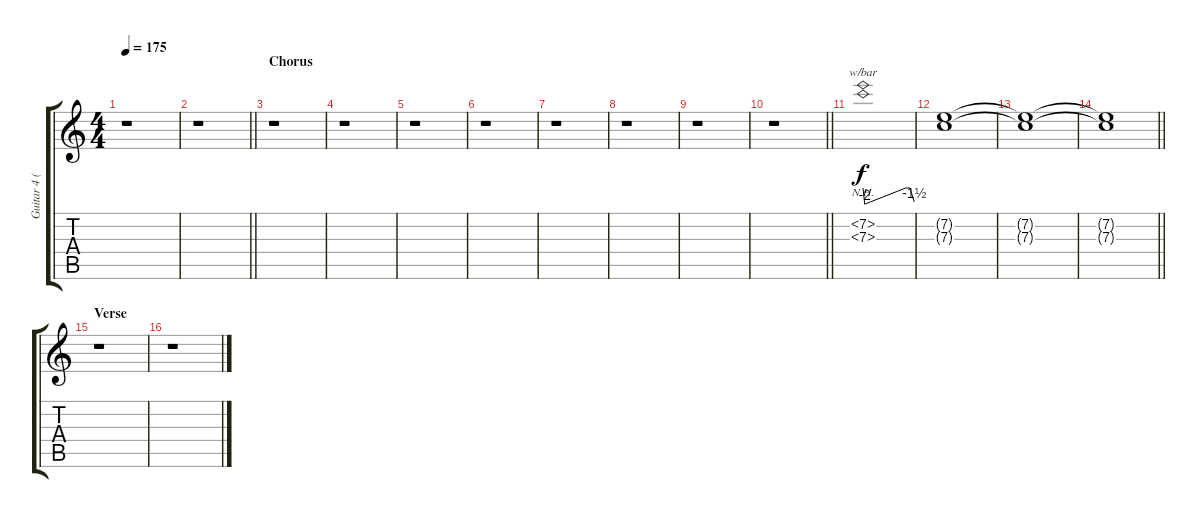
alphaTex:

\track ("Guitar 4 (Additional)" "Guitar 4 (") {instrument overdrivenguitar}
\staff {score tabs}
\tuning (D4 A3 F3 C3 G2 D2) {hide}
\ts (4 4)
\tempo 175
\clef g2
\ks c
r.1{dy f} |
\barLineRight lightlight
r.1 |
\section ("" "Chorus")
r.1 |
r.1 |
r.1 |
r.1 |
r.1 |
r.1 |
r.1 |
\barLineRight lightlight
r.1 |
(7.2{nh} 7.3{nh}).1{tbe (custom default 0 0 2 -8 50 0 55 0 60 -6) volume 9 balance 4} |
(7.2{t} 7.3{t}).1 |
(7.2{t} 7.3{t}).1 |
\barLineRight lightlight
(7.2{t} 7.3{t}).1 |
\section ("" "Verse")
r.1 |
r.1
